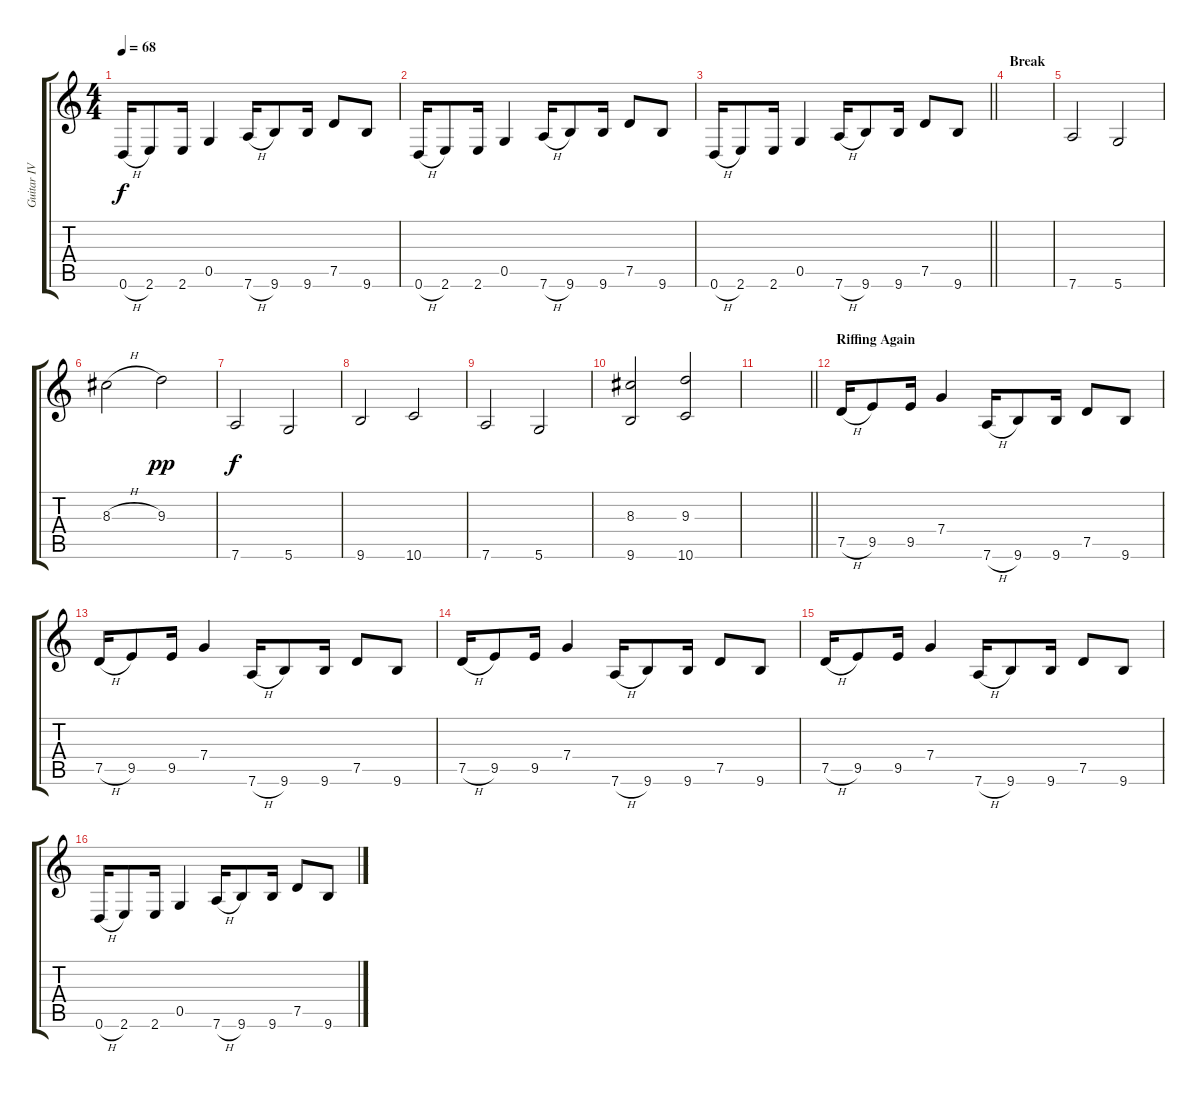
\track ("Guitar IV (Electric)" "Guitar IV ") {instrument electricguitarjazz}
\staff {score tabs}
\tuning (D4 A3 F3 C3 G2 D2) {hide}
\ts (4 4)
\tempo 68
\clef g2
\ks c
0.6{h}.16{dy f} 2.6.8 2.6.16 0.5.4 7.6{h}.16 9.6.8 9.6.16 7.5.8 9.6.8 |
0.6{h}.16 2.6.8 2.6.16 0.5.4 7.6{h}.16 9.6.8 9.6.16 7.5.8 9.6.8 |
\barLineRight lightlight
0.6{h}.16 2.6.8 2.6.16 0.5.4 7.6{h}.16 9.6.8 9.6.16 7.5.8 9.6.8 |
\section ("" "Break")
|
7.6.2 5.6.2 |
8.3{h}.2 9.3.2{dy pp} |
7.6.2{dy f} 5.6.2 |
9.6.2 10.6.2 |
7.6.2 5.6.2 |
(8.3 9.6).2 (9.3 10.6).2 |
\barLineRight lightlight
|
\section ("" "Riffing Again")
7.5{h}.16 9.5.8 9.5.16 7.4.4 7.6{h}.16 9.6.8 9.6.16 7.5.8 9.6.8 |
7.5{h}.16 9.5.8 9.5.16 7.4.4 7.6{h}.16 9.6.8 9.6.16 7.5.8 9.6.8 |
7.5{h}.16 9.5.8 9.5.16 7.4.4 7.6{h}.16 9.6.8 9.6.16 7.5.8 9.6.8 |
7.5{h}.16 9.5.8 9.5.16 7.4.4 7.6{h}.16 9.6.8 9.6.16 7.5.8 9.6.8 |
0.6{h}.16 2.6.8 2.6.16 0.5.4 7.6{h}.16 9.6.8 9.6.16 7.5.8 9.6.8
